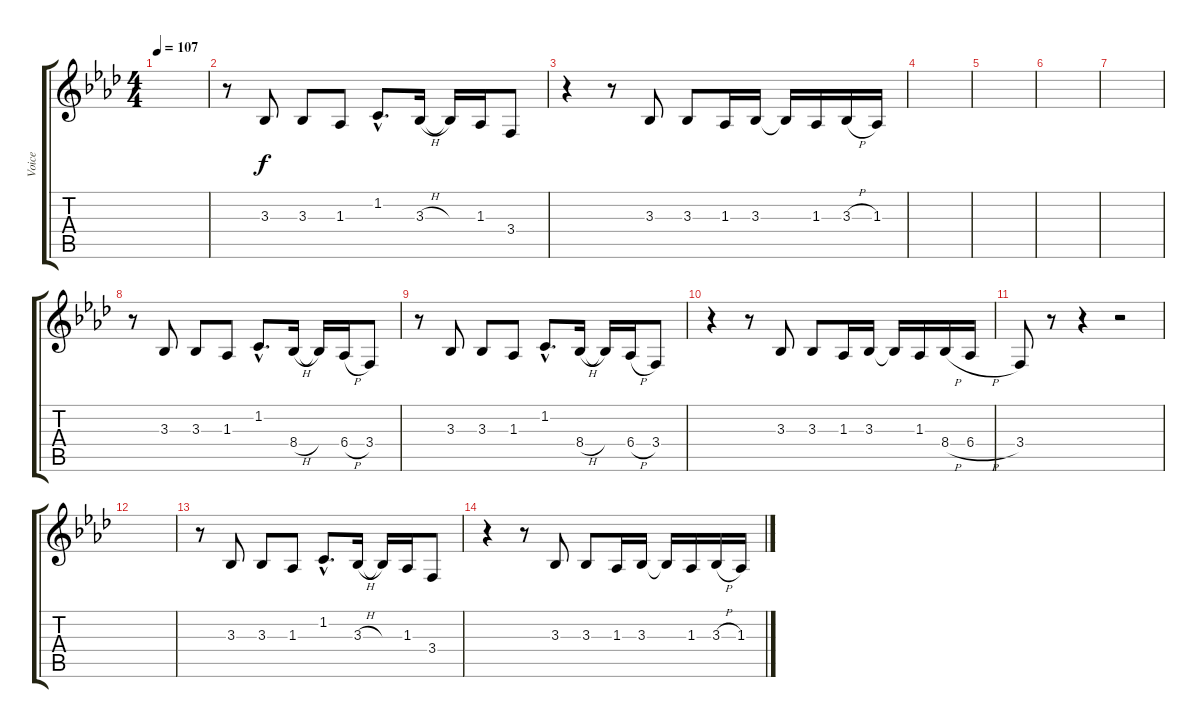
\track ("Voice" "Voice") {instrument lead6voice}
\staff {score tabs}
\tuning (E4 B3 G3 D3 A2 E2) {hide}
\ts (4 4)
\tempo 107
\clef g2
\ks ab
|
r.8 3.3.8 3.3.8 1.3.8 1.2{hac}.8{d} 3.3{h}.16 3.3{t}.16 1.3.16 3.4.8 |
r.4 r.8 3.3.8 3.3.8 1.3.16 3.3.16 3.3{t}.16 1.3.16 3.3{h}.16 1.3.16 |
|
|
|
|
r.8 3.3.8 3.3.8 1.3.8 1.2{hac}.8{d} 8.4{h}.16 8.4{t}.16 6.4{h}.16 3.4.8 |
r.8 3.3.8 3.3.8 1.3.8 1.2{hac}.8{d} 8.4{h}.16 8.4{t}.16 6.4{h}.16 3.4.8 |
r.4 r.8 3.3.8 3.3.8 1.3.16 3.3.16 3.3{t}.16 1.3.16 8.4{h}.16 6.4{h}.16 |
3.4.8 r.8 r.4 r.2 |
|
r.8 3.3.8 3.3.8 1.3.8 1.2{hac}.8{d} 3.3{h}.16 3.3{t}.16 1.3.16 3.4.8 |
r.4 r.8 3.3.8 3.3.8 1.3.16 3.3.16 3.3{t}.16 1.3.16 3.3{h}.16 1.3.16
